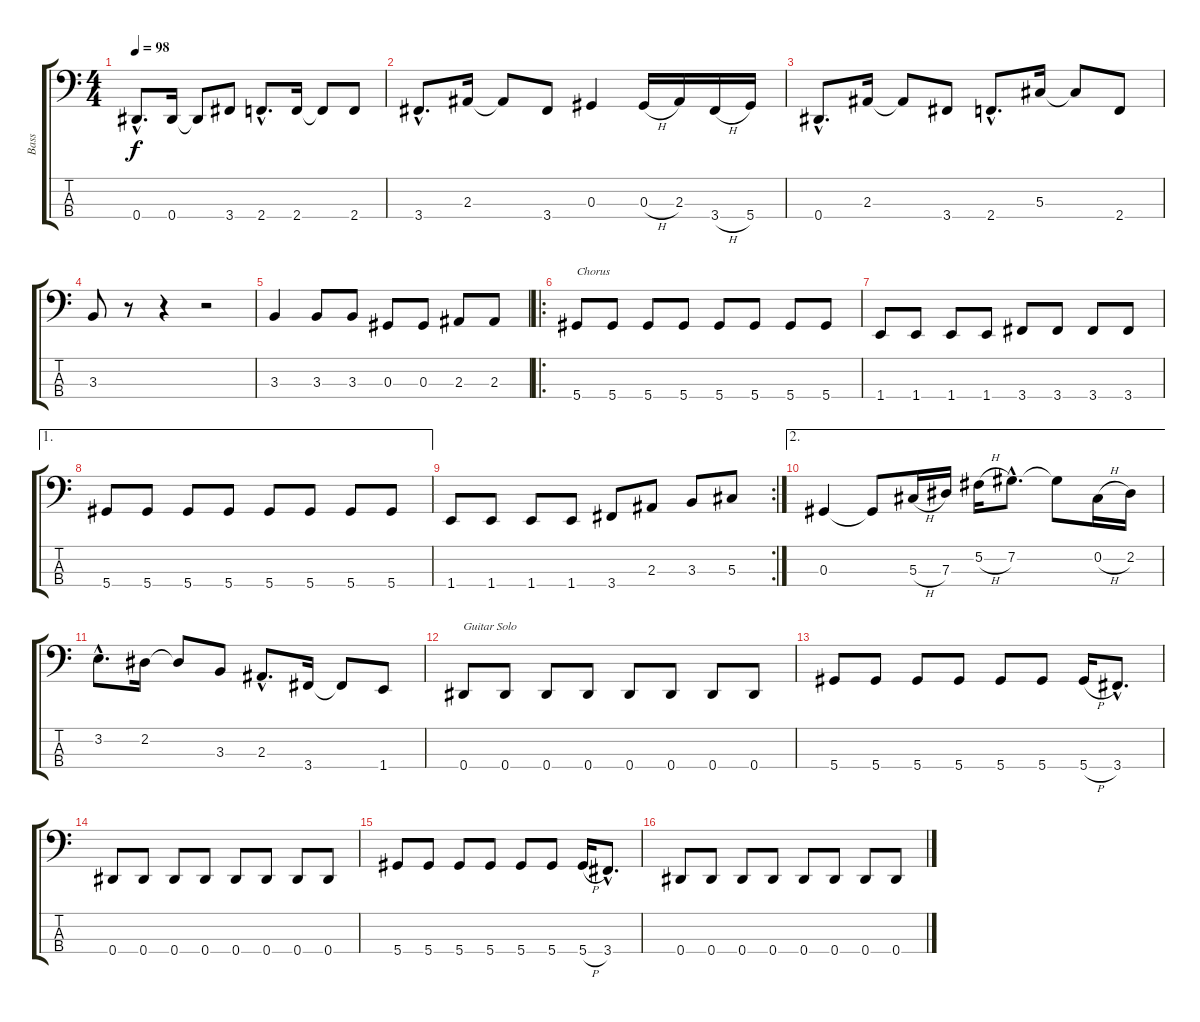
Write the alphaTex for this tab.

\track ("Bass" "Bass") {instrument electricbasspick}
\staff {score tabs}
\tuning (Gb2 Db2 Ab1 Eb1) {hide}
\ts (4 4)
\tempo 98
\clef f4
\ks c
0.4{hac}.8{d dy f} 0.4.16 0.4{t}.8 3.4.8 2.4{hac}.8{d} 2.4.16 2.4{t}.8 2.4.8 |
3.4{hac}.8{d} 2.3.16 2.3{t}.8 3.4.8 0.3.4 0.3{h}.16 2.3.16 3.4{h}.16 5.4.16 |
0.4{hac}.8{d} 2.3.16 2.3{t}.8 3.4.8 2.4{hac}.8{d} 5.3.16 5.3{t}.8 2.4.8 |
3.3.8 r.8 r.4 r.2 |
3.3.4 3.3.8 3.3.8 0.3.8 0.3.8 2.3.8 2.3.8 |
\ro
5.4.8{txt "Chorus"} 5.4.8 5.4.8 5.4.8 5.4.8 5.4.8 5.4.8 5.4.8 |
1.4.8 1.4.8 1.4.8 1.4.8 3.4.8 3.4.8 3.4.8 3.4.8 |
\ae 1
5.4.8 5.4.8 5.4.8 5.4.8 5.4.8 5.4.8 5.4.8 5.4.8 |
\rc 2
1.4.8 1.4.8 1.4.8 1.4.8 3.4.8 2.3.8 3.3.8 5.3.8 |
\ae 2
0.3.4 0.3{t}.8 5.3{h}.16 7.3.16 5.2{h}.16 7.2{hac}.8{d} 7.2{t}.8 0.2{h}.16 2.2.16 |
3.2{hac}.8{d} 2.2.16 2.2{t}.8 3.3.8 2.3{hac}.8{d} 3.4.16 3.4{t}.8 1.4.8 |
0.4.8{txt "Guitar Solo"} 0.4.8 0.4.8 0.4.8 0.4.8 0.4.8 0.4.8 0.4.8 |
5.4.8 5.4.8 5.4.8 5.4.8 5.4.8 5.4.8 5.4{h}.16 3.4{hac}.8{d} |
0.4.8 0.4.8 0.4.8 0.4.8 0.4.8 0.4.8 0.4.8 0.4.8 |
5.4.8 5.4.8 5.4.8 5.4.8 5.4.8 5.4.8 5.4{h}.16 3.4{hac}.8{d} |
0.4.8 0.4.8 0.4.8 0.4.8 0.4.8 0.4.8 0.4.8 0.4.8
